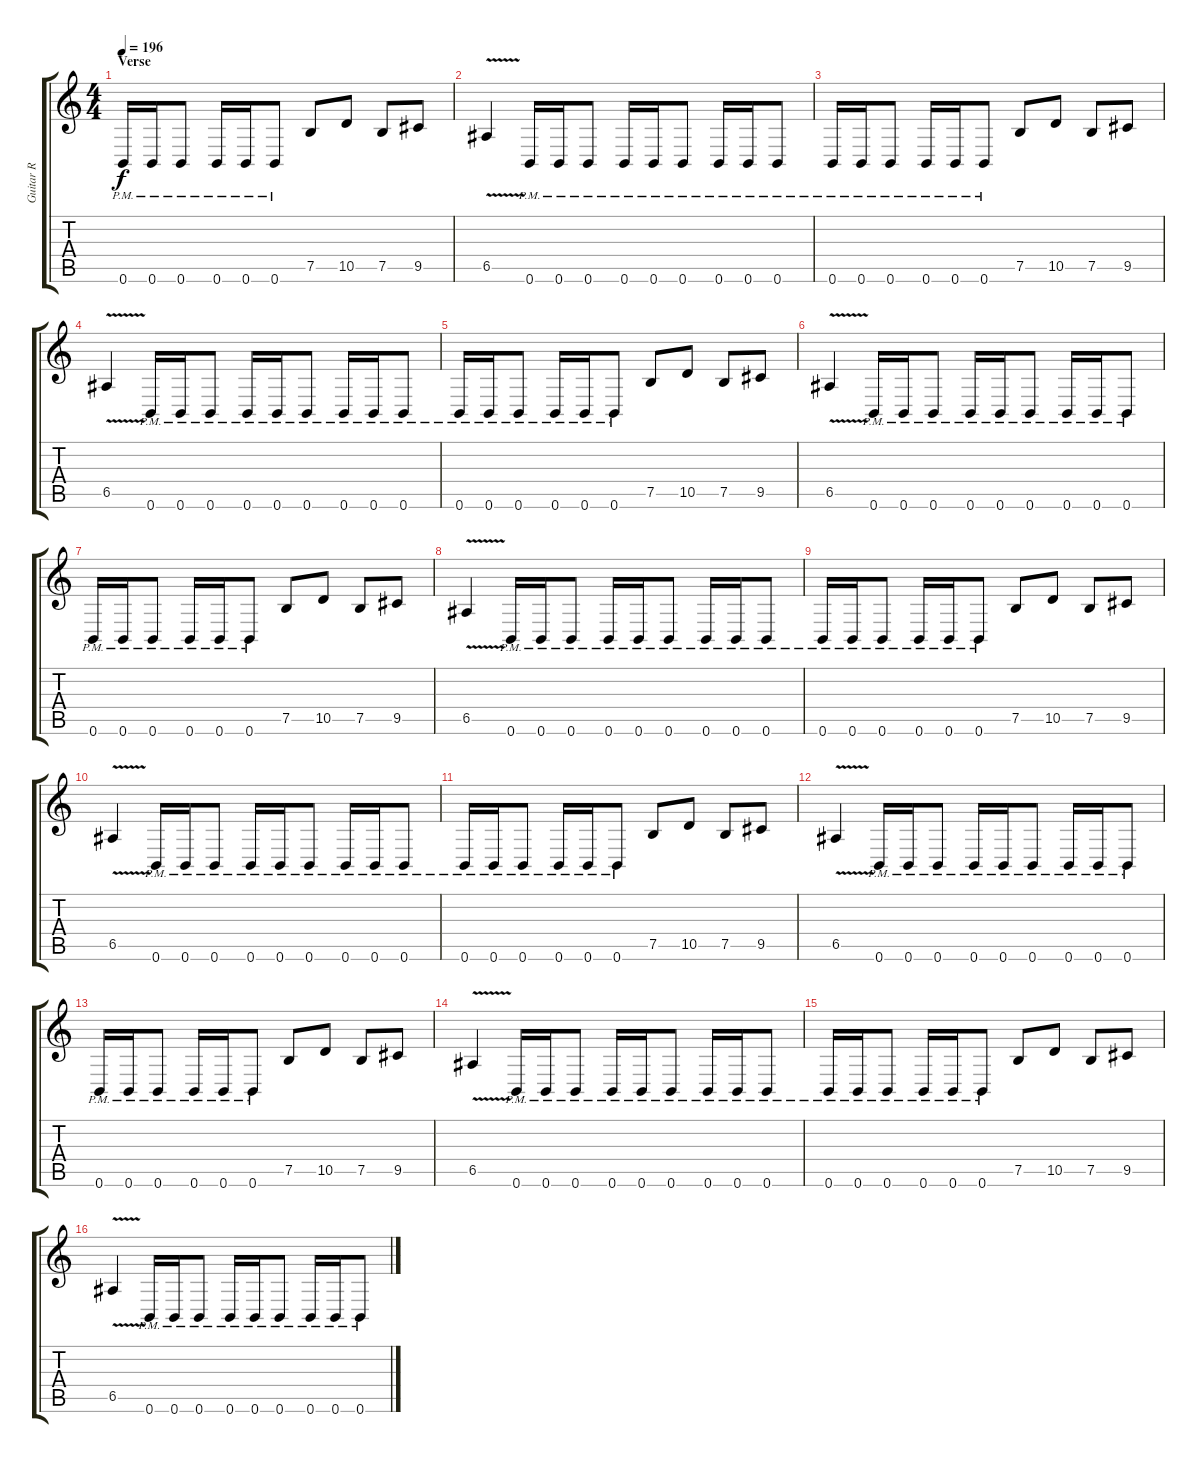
\track ("Guitar R" "Guitar R") {instrument distortionguitar}
\staff {score tabs}
\tuning (B3 Gb3 D3 A2 E2 B1) {hide}
\ts (4 4)
\section ("" "Verse")
\tempo 196
\clef g2
\ks c
0.6{pm}.16{dy f} 0.6{pm}.16 0.6{pm}.8 0.6{pm}.16 0.6{pm}.16 0.6{pm}.8 7.5.8 10.5.8 7.5.8 9.5.8 |
6.5{v}.4 0.6{pm}.16 0.6{pm}.16 0.6{pm}.8 0.6{pm}.16 0.6{pm}.16 0.6{pm}.8 0.6{pm}.16 0.6{pm}.16 0.6{pm}.8 |
0.6{pm}.16 0.6{pm}.16 0.6{pm}.8 0.6{pm}.16 0.6{pm}.16 0.6{pm}.8 7.5.8 10.5.8 7.5.8 9.5.8 |
6.5{v}.4 0.6{pm}.16 0.6{pm}.16 0.6{pm}.8 0.6{pm}.16 0.6{pm}.16 0.6{pm}.8 0.6{pm}.16 0.6{pm}.16 0.6{pm}.8 |
0.6{pm}.16 0.6{pm}.16 0.6{pm}.8 0.6{pm}.16 0.6{pm}.16 0.6{pm}.8 7.5.8 10.5.8 7.5.8 9.5.8 |
6.5{v}.4 0.6{pm}.16 0.6{pm}.16 0.6{pm}.8 0.6{pm}.16 0.6{pm}.16 0.6{pm}.8 0.6{pm}.16 0.6{pm}.16 0.6{pm}.8 |
0.6{pm}.16 0.6{pm}.16 0.6{pm}.8 0.6{pm}.16 0.6{pm}.16 0.6{pm}.8 7.5.8 10.5.8 7.5.8 9.5.8 |
6.5{v}.4 0.6{pm}.16 0.6{pm}.16 0.6{pm}.8 0.6{pm}.16 0.6{pm}.16 0.6{pm}.8 0.6{pm}.16 0.6{pm}.16 0.6{pm}.8 |
0.6{pm}.16 0.6{pm}.16 0.6{pm}.8 0.6{pm}.16 0.6{pm}.16 0.6{pm}.8 7.5.8 10.5.8 7.5.8 9.5.8 |
6.5{v}.4 0.6{pm}.16 0.6{pm}.16 0.6{pm}.8 0.6{pm}.16 0.6{pm}.16 0.6{pm}.8 0.6{pm}.16 0.6{pm}.16 0.6{pm}.8 |
0.6{pm}.16 0.6{pm}.16 0.6{pm}.8 0.6{pm}.16 0.6{pm}.16 0.6{pm}.8 7.5.8 10.5.8 7.5.8 9.5.8 |
6.5{v}.4 0.6{pm}.16 0.6{pm}.16 0.6{pm}.8 0.6{pm}.16 0.6{pm}.16 0.6{pm}.8 0.6{pm}.16 0.6{pm}.16 0.6{pm}.8 |
0.6{pm}.16 0.6{pm}.16 0.6{pm}.8 0.6{pm}.16 0.6{pm}.16 0.6{pm}.8 7.5.8 10.5.8 7.5.8 9.5.8 |
6.5{v}.4 0.6{pm}.16 0.6{pm}.16 0.6{pm}.8 0.6{pm}.16 0.6{pm}.16 0.6{pm}.8 0.6{pm}.16 0.6{pm}.16 0.6{pm}.8 |
0.6{pm}.16 0.6{pm}.16 0.6{pm}.8 0.6{pm}.16 0.6{pm}.16 0.6{pm}.8 7.5.8 10.5.8 7.5.8 9.5.8 |
6.5{v}.4 0.6{pm}.16 0.6{pm}.16 0.6{pm}.8 0.6{pm}.16 0.6{pm}.16 0.6{pm}.8 0.6{pm}.16 0.6{pm}.16 0.6{pm}.8
